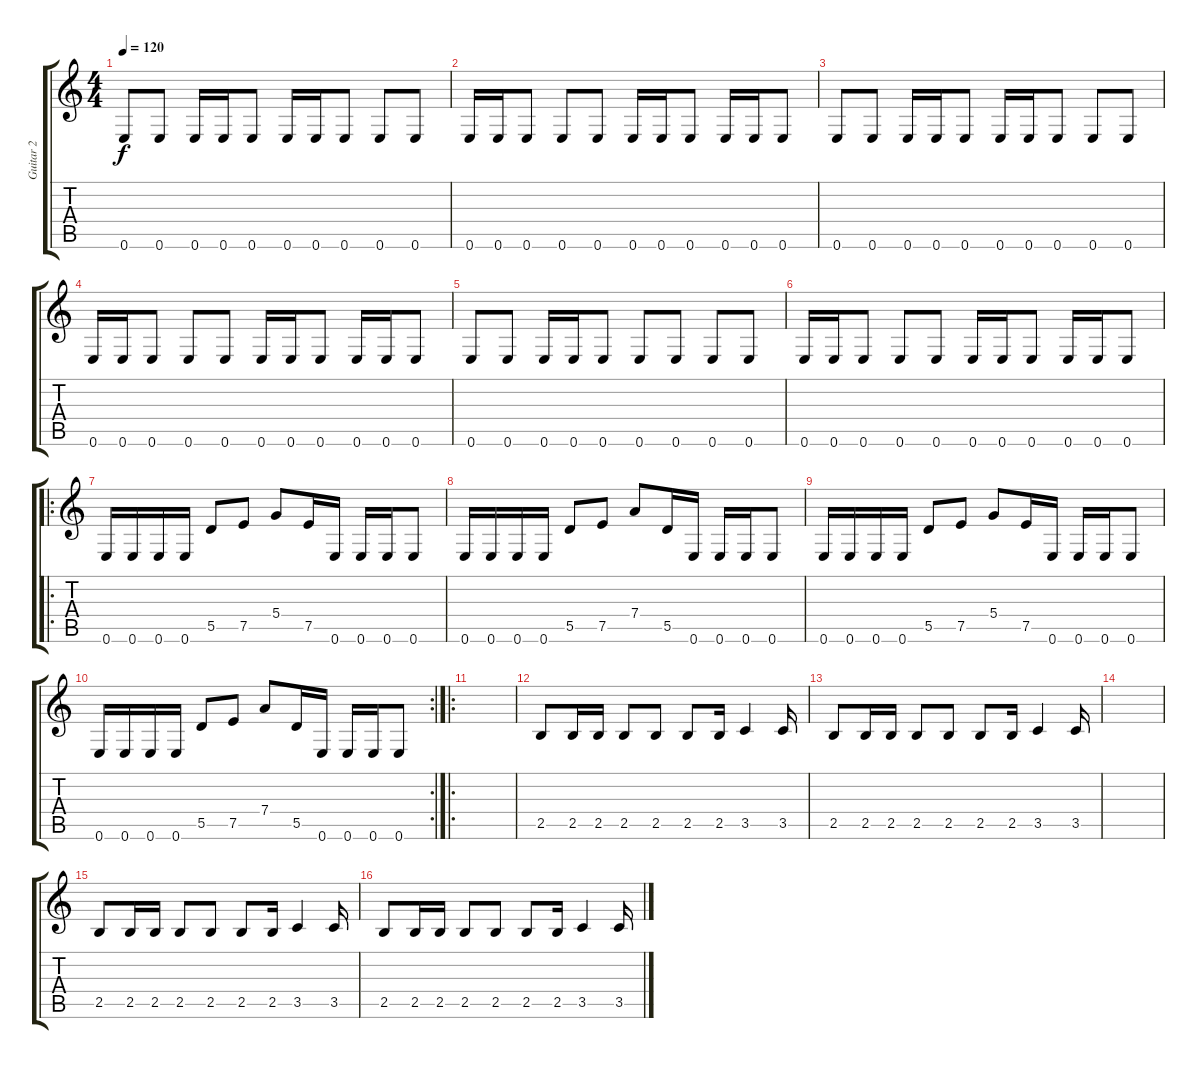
\track ("Guitar 2" "Guitar 2") {instrument distortionguitar}
\staff {score tabs}
\tuning (E4 B3 G3 D3 A2 E2) {hide}
\ts (4 4)
\tempo 120
\clef g2
\ks c
0.6.8{dy f instrument distortionguitar} 0.6.8 0.6.16 0.6.16 0.6.8 0.6.16 0.6.16 0.6.8 0.6.8 0.6.8 |
0.6.16 0.6.16 0.6.8 0.6.8 0.6.8 0.6.16 0.6.16 0.6.8 0.6.16 0.6.16 0.6.8 |
0.6.8 0.6.8 0.6.16 0.6.16 0.6.8 0.6.16 0.6.16 0.6.8 0.6.8 0.6.8 |
0.6.16 0.6.16 0.6.8 0.6.8 0.6.8 0.6.16 0.6.16 0.6.8 0.6.16 0.6.16 0.6.8 |
0.6.8 0.6.8 0.6.16 0.6.16 0.6.8 0.6.8 0.6.8 0.6.8 0.6.8 |
0.6.16 0.6.16 0.6.8 0.6.8 0.6.8 0.6.16 0.6.16 0.6.8 0.6.16 0.6.16 0.6.8 |
\ro
0.6.16 0.6.16 0.6.16 0.6.16 5.5.8 7.5.8 5.4.8 7.5.16 0.6.16 0.6.16 0.6.16 0.6.8 |
0.6.16 0.6.16 0.6.16 0.6.16 5.5.8 7.5.8 7.4.8 5.5.16 0.6.16 0.6.16 0.6.16 0.6.8 |
0.6.16 0.6.16 0.6.16 0.6.16 5.5.8 7.5.8 5.4.8 7.5.16 0.6.16 0.6.16 0.6.16 0.6.8 |
\rc 2
0.6.16 0.6.16 0.6.16 0.6.16 5.5.8 7.5.8 7.4.8 5.5.16 0.6.16 0.6.16 0.6.16 0.6.8 |
\ro
|
2.5.8 2.5.16 2.5.16 2.5.8 2.5.8 2.5.8 2.5.16 3.5.4 3.5.16 |
2.5.8 2.5.16 2.5.16 2.5.8 2.5.8 2.5.8 2.5.16 3.5.4 3.5.16 |
|
2.5.8 2.5.16 2.5.16 2.5.8 2.5.8 2.5.8 2.5.16 3.5.4 3.5.16 |
2.5.8 2.5.16 2.5.16 2.5.8 2.5.8 2.5.8 2.5.16 3.5.4 3.5.16
